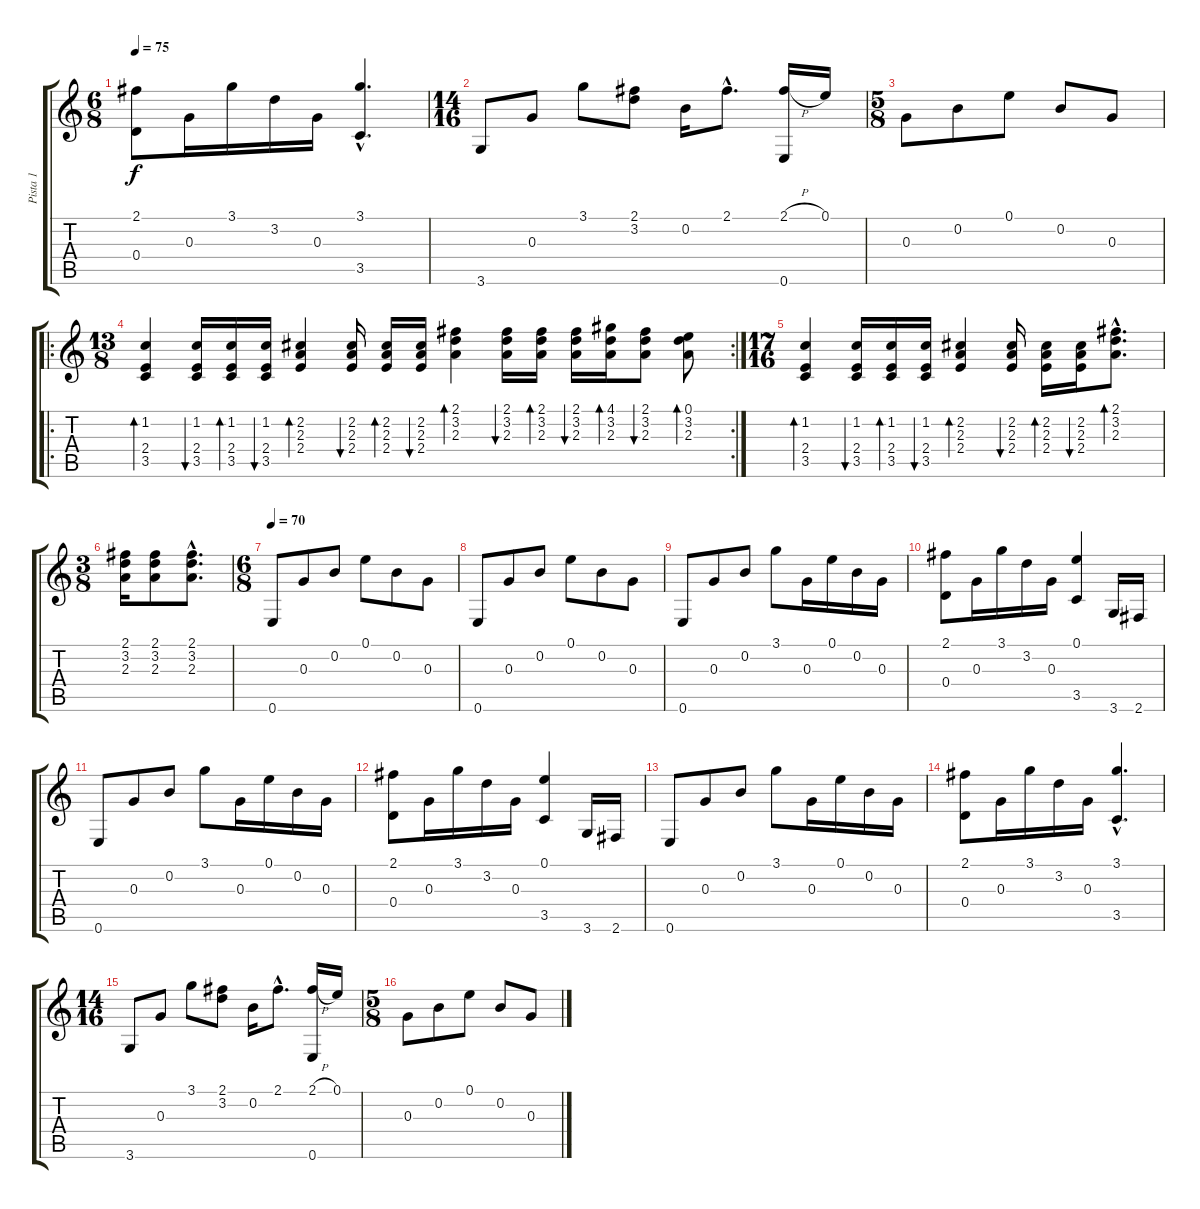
\track ("Pista 1" "Pista 1") {instrument acousticguitarsteel}
\staff {score tabs}
\tuning (E4 B3 G3 D3 A2 E2) {hide}
\ts (6 8)
\tempo 75
\clef g2
\ks c
(2.1 0.4).8{dy f} 0.3.16 3.1.16 3.2.16 0.3.16 (3.1{hac} 3.5{hac}).4{d} |
\ts (14 16)
3.6.8 0.3.8 3.1.8 (2.1 3.2).8 0.2.16 2.1{hac}.8{d} (2.1{h} 0.6).16 0.1.16 |
\ts (5 8)
0.3.8 0.2.8 0.1.8 0.2.8 0.3.8 |
\ro
\rc 2
\ts (13 8)
(1.2 2.4 3.5).4{bd 60} (1.2 2.4 3.5).16{bu 60} (1.2 2.4 3.5).16{bd 60} (1.2 2.4 3.5).16{bu 60} (2.2 2.3 2.4).4{bd 60} (2.2 2.3 2.4).16{bu 60} (2.2 2.3 2.4).16{bd 60} (2.2 2.3 2.4).16{bu 60} (2.1 3.2 2.3).4{bd 60} (2.1 3.2 2.3).16{bu 60} (2.1 3.2 2.3).16{bd 60} (2.1 3.2 2.3).16{bu 60} (4.1 3.2 2.3).16{bd 60} (2.1 3.2 2.3).8{bu 60} (0.1 3.2 2.3).8{bd 60} |
\ts (17 16)
(1.2 2.4 3.5).4{bd 60} (1.2 2.4 3.5).16{bu 60} (1.2 2.4 3.5).16{bd 60} (1.2 2.4 3.5).16{bu 60} (2.2 2.3 2.4).4{bd 60} (2.2 2.3 2.4).16{bu 60} (2.2 2.3 2.4).16{bd 60} (2.2 2.3 2.4).16{bu 60} (2.1{hac} 3.2{hac} 2.3{hac}).8{d bd 60} |
\ts (3 8)
(2.1 3.2 2.3).16 (2.1 3.2 2.3).8 (2.1{hac} 3.2{hac} 2.3{hac}).8{d} |
\ts (6 8)
\tempo 70
0.6.8 0.3.8 0.2.8 0.1.8 0.2.8 0.3.8 |
0.6.8 0.3.8 0.2.8 0.1.8 0.2.8 0.3.8 |
0.6.8 0.3.8 0.2.8 3.1.8 0.3.16 0.1.16 0.2.16 0.3.16 |
(2.1 0.4).8 0.3.16 3.1.16 3.2.16 0.3.16 (0.1 3.5).4 3.6.16 2.6.16 |
0.6.8 0.3.8 0.2.8 3.1.8 0.3.16 0.1.16 0.2.16 0.3.16 |
(2.1 0.4).8 0.3.16 3.1.16 3.2.16 0.3.16 (0.1 3.5).4 3.6.16 2.6.16 |
0.6.8 0.3.8 0.2.8 3.1.8 0.3.16 0.1.16 0.2.16 0.3.16 |
(2.1 0.4).8 0.3.16 3.1.16 3.2.16 0.3.16 (3.1{hac} 3.5{hac}).4{d} |
\ts (14 16)
3.6.8 0.3.8 3.1.8 (2.1 3.2).8 0.2.16 2.1{hac}.8{d} (2.1{h} 0.6).16 0.1.16 |
\ts (5 8)
0.3.8 0.2.8 0.1.8 0.2.8 0.3.8
